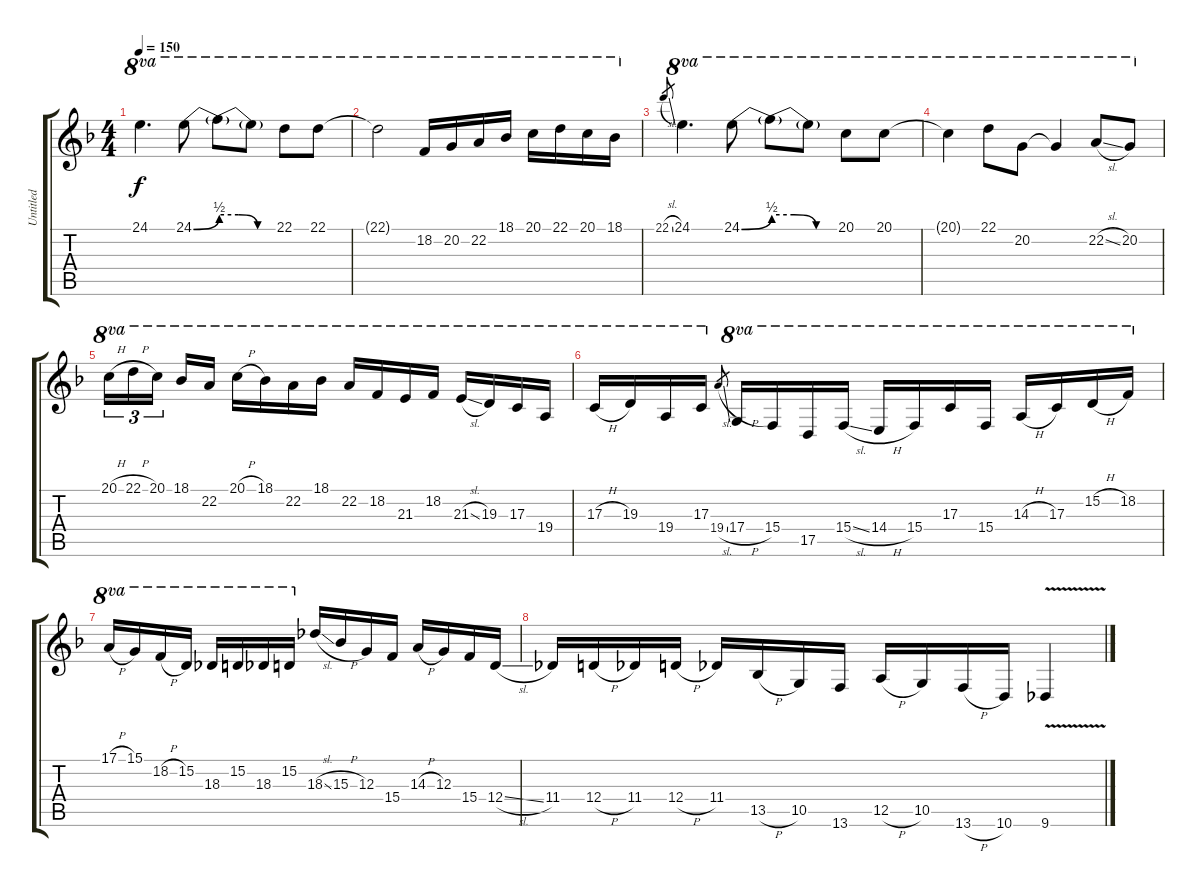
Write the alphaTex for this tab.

\track ("Untitled" "Untitled") {instrument clarinet}
\staff {score tabs}
\tuning (E4 B3 G3 D3 A2 E2) {hide}
\ts (4 4)
\tempo 150
\clef g2
\ks f
24.1.4{d ot 8va dy f} 24.1{be (bend 0 0 60 2)}.8{ot 8va} 24.1{be (custom 0 2 20 2 40 0 60 0) t}.8{ot 8va} 24.1{t}.8{ot 8va} 22.1.8{ot 8va} 22.1.8{ot 8va} |
22.1{t}.2{ot 8va} 18.2.16{ot 8va} 20.2.16{ot 8va} 22.2.16{ot 8va} 18.1.16{ot 8va} 20.1.16{ot 8va} 22.1.16{ot 8va} 20.1.16{ot 8va} 18.1.16{ot 8va} |
22.1{sl}.8{gr} 24.1.4{d ot 8va} 24.1{be (bend 0 0 60 2)}.8{ot 8va} 24.1{be (custom 0 2 20 2 40 0 60 0) t}.8{ot 8va} 24.1{t}.8{ot 8va} 20.1.8{ot 8va} 20.1.8{ot 8va} |
20.1{t}.4{ot 8va} 22.1.8{ot 8va} 20.2.8{ot 8va} 20.2{t}.4{ot 8va} 22.2{sl}.8{ot 8va} 20.2.8{ot 8va} |
20.1{h}.16{tu (3 2) ot 8va} 22.1{h}.16{tu (3 2) ot 8va} 20.1.16{tu (3 2) ot 8va beam splitsecondary} 18.1.16{ot 8va} 22.2.16{ot 8va} 20.1{h}.16{ot 8va} 18.1.16{ot 8va} 22.2.16{ot 8va} 18.1.16{ot 8va} 22.2.16{ot 8va} 18.2.16{ot 8va} 21.3.16{ot 8va} 18.2.16{ot 8va} 21.3{sl}.16{ot 8va} 19.3.16{ot 8va} 17.3.16{ot 8va} 19.4.16{ot 8va} |
17.3{h}.16{ot 8va} 19.3.16{ot 8va} 19.4.16{ot 8va} 17.3.16{ot 8va} 19.4{sl}.8{gr} 17.4{h}.16{ot 8va} 15.4.16{ot 8va} 17.5.16{ot 8va} 15.4{sl}.16{ot 8va} 14.4{h}.16{ot 8va} 15.4.16{ot 8va} 17.3.16{ot 8va} 15.4.16{ot 8va} 14.3{h}.16{ot 8va} 17.3.16{ot 8va} 15.2{h}.16{ot 8va} 18.2.16{ot 8va} |
17.1{h}.16{ot 8va} 15.1.16{ot 8va} 18.2{h}.16{ot 8va} 15.2.16{ot 8va} 18.3.16{ot 8va} 15.2.16{ot 8va} 18.3.16{ot 8va} 15.2.16{ot 8va} 18.3{sl}.16 15.3{h}.16 12.3.16 15.4.16 14.3{h}.16 12.3.16 15.4.16 12.4{sl}.16 |
11.4.16 12.4{h}.16 11.4.16 12.4{h}.16 11.4.16 13.5{h}.16 10.5.16 13.6.16 12.5{h}.16 10.5.16 13.6{h}.16 10.6.16 9.6{v}.4
